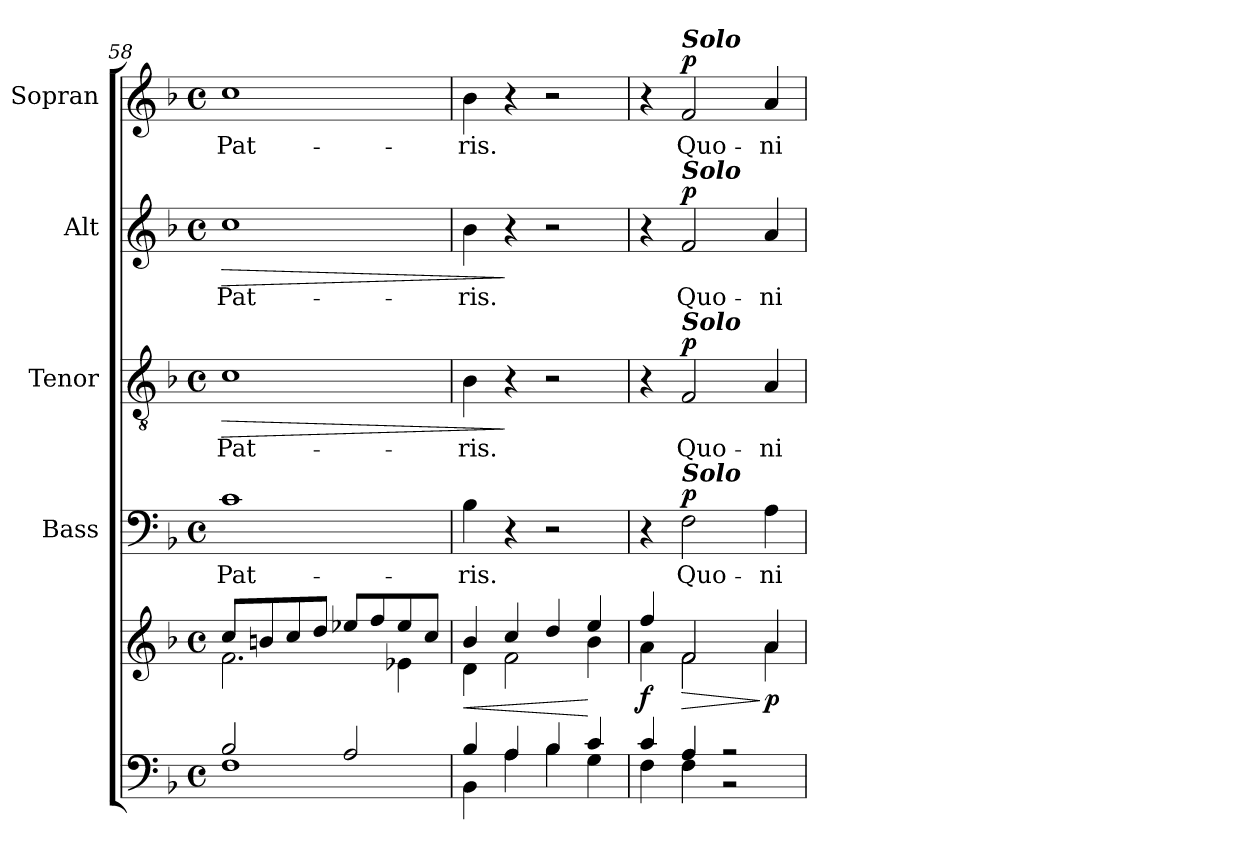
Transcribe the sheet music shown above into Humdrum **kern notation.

**kern	**kern	**dynam	**kern	**text	**dynam	**kern	**text	**dynam	**kern	**text	**dynam	**kern	**text	**dynam
*part5	*part5	*part5	*part4	*part4	*part4	*part3	*part3	*part3	*part2	*part2	*part2	*part1	*part1	*part1
*staff6	*staff5	*staff5/6	*staff4	*staff4	*staff4	*staff3	*staff3	*staff3	*staff2	*staff2	*staff2	*staff1	*staff1	*staff1
*	*	*	*I"Bass	*	*	*I"Tenor	*	*	*I"Alt	*	*	*I"Sopran	*	*
*	*	*	*I'B.	*	*	*I'T.	*	*	*I'A.	*	*	*I'S.	*	*
*clefF4	*clefG2	*	*clefF4	*	*	*clefGv2	*	*	*clefG2	*	*	*clefG2	*	*
*k[b-]	*k[b-]	*	*k[b-]	*	*	*k[b-]	*	*	*k[b-]	*	*	*k[b-]	*	*
*F:	*F:	*	*F:	*	*	*F:	*	*	*F:	*	*	*F:	*	*
*M4/4	*M4/4	*	*M4/4	*	*	*M4/4	*	*	*M4/4	*	*	*M4/4	*	*
*met(c)	*met(c)	*	*met(c)	*	*	*met(c)	*	*	*met(c)	*	*	*met(c)	*	*
=58	=58	=58	=58	=58	=58	=58	=58	=58	=58	=58	=58	=58	=58	=58
*^	*^	*	*	*	*	*	*	*	*	*	*	*	*	*
!	!	!	!	!	!	!LO:LY:b	!	!	!LO:LY:b	!LO:HP:b	!	!LO:LY:b	!LO:HP:b	!	!LO:LY:b	!
2B-/	1F	8cc/L	2.f\	.	1c	Pat-	.	1c	Pat-	>	1cc	Pat-	>	1cc	Pat-	.
.	.	8bn/	.	.	.	.	.	.	.	.	.	.	.	.	.	.
.	.	8cc/	.	.	.	.	.	.	.	.	.	.	.	.	.	.
.	.	8dd/J	.	.	.	.	.	.	.	.	.	.	.	.	.	.
2A/	.	8ee-X/L	.	.	.	.	.	.	.	.	.	.	.	.	.	.
.	.	8ff/	.	.	.	.	.	.	.	.	.	.	.	.	.	.
.	.	8ee-/	4e-X\	.	.	.	.	.	.	.	.	.	.	.	.	.
.	.	8cc/J	.	.	.	.	.	.	.	.	.	.	.	.	.	.
=59	=59	=59	=59	=59	=59	=59	=59	=59	=59	=59	=59	=59	=59	=59	=59	=59
!	!	!	!	!LO:HP:b	!	!LO:LY:b	!	!	!LO:LY:b	!	!	!LO:LY:b	!	!	!LO:LY:b	!
4B-/	4BB-\	4b-/	4d\	<	4B-\	-ris.	.	4B-\	-ris.	.	4b-\	-ris.	.	4b-\	-ris.	.
4A/	4A\	4cc/	2f\	.	4r	.	.	4r	.	]	4r	.	]	4r	.	.
4B-/	4B-\	4dd/	.	.	2r	.	.	2r	.	.	2r	.	.	2r	.	.
4c/	4G\	4ee/	4b-\	[	.	.	.	.	.	.	.	.	.	.	.	.
=60	=60	=60	=60	=60	=60	=60	=60	=60	=60	=60	=60	=60	=60	=60	=60	=60
!	!	!	!	!LO:DY:b	!	!	!	!	!	!	!	!	!	!	!	!
4c/	4F\	4ff/	4a\	f	4r	.	.	4r	.	.	4r	.	.	4r	.	.
!	!	!	!	!	!	!	!	!	!	!	!	!	!	!LO:TX:a:Bi:t=Solo	!	!
!	!	!	!	!	!	!	!	!	!	!	!LO:TX:a:Bi:t=Solo	!	!	!	!	!
!	!	!	!	!	!	!	!	!LO:TX:a:Bi:t=Solo	!	!	!	!	!	!	!	!
!	!	!	!	!	!LO:TX:a:Bi:t=Solo	!	!	!	!	!	!	!	!	!	!	!
!	!	!	!	!LO:HP:b	!	!LO:LY:b	!LO:DY:a	!	!LO:LY:b	!LO:DY:a	!	!LO:LY:b	!LO:DY:a	!	!LO:LY:b	!LO:DY:a
4A/	4F\	2f/	2f\	>	2F\	Quo-	p	2F/	Quo-	p	2f/	Quo-	p	2f/	Quo-	p
2r	2r	.	.	.	.	.	.	.	.	.	.	.	.	.	.	.
!	!	!	!	!LO:DY:n=1:b	!	!LO:LY:b	!	!	!LO:LY:b	!	!	!LO:LY:b	!	!	!LO:LY:b	!
.	.	4a/	4a\	] p	4A\	-ni-	.	4A/	-ni-	.	4a/	-ni-	.	4a/	-ni-	.
*v	*v	*	*	*	*	*	*	*	*	*	*	*	*	*	*	*
*	*v	*v	*	*	*	*	*	*	*	*	*	*	*	*	*
=	=	=	=	=	=	=	=	=	=	=	=	=	=	=
*-	*-	*-	*-	*-	*-	*-	*-	*-	*-	*-	*-	*-	*-	*-
